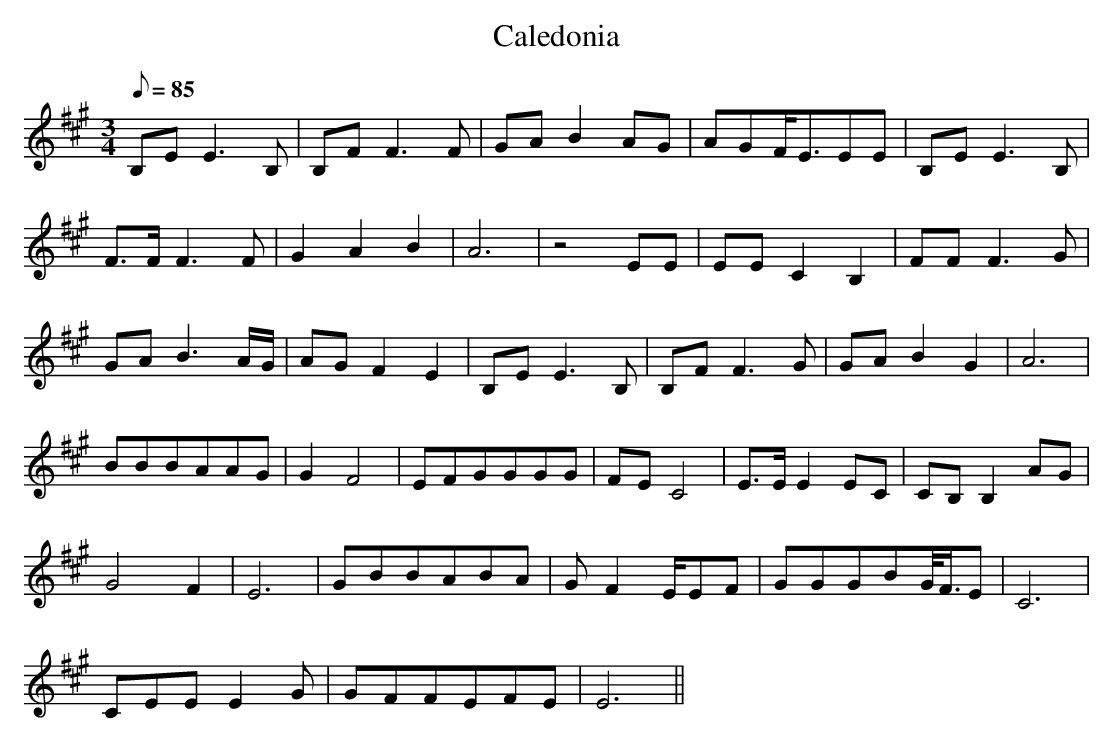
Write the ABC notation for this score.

X:1
T:Caledonia
M:3/4
L:1/8
Q:1/8=85
K:A
B,EE3B,|B,FF3F|GAB2AG|AGF/2E3/2EE|B,EE3B,|
F3/2F/2F3F|G2A2B2|A6|z4EE|EEC2B,2|FFF3G|
GAB3A/2G/2|AGF2E2|B,EE3B,|B,FF3G|GAB2G2|A6|
BBBAAG|G2F4|EFGGGG|FEC4|E3/2E/2E2EC|CB,B,2AG|
G4F2|E6|GBBABA|GF4/2E/2EF|GGGBG/4F3/4E|C6|
CEEE2G|GFFEFE|E6||
